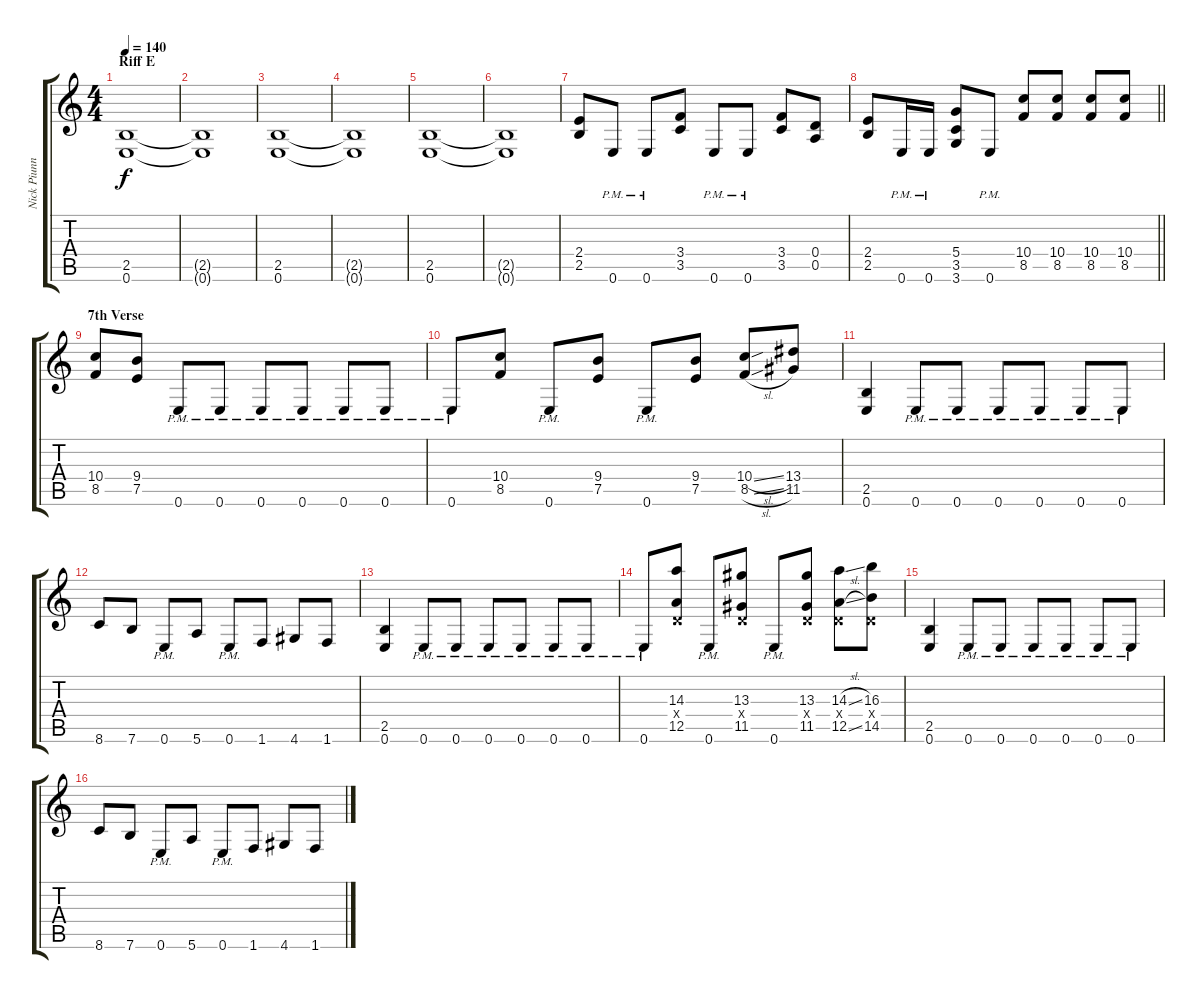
\track ("Nick Piunno" "Nick Piunn") {instrument overdrivenguitar}
\staff {score tabs}
\tuning (E4 B3 G3 D3 A2 E2) {hide}
\ts (4 4)
\section ("" "Riff E")
\tempo 140
\clef g2
\ks c
(2.5 0.6).1{dy f} |
(2.5{t} 0.6{t}).1 |
(2.5 0.6).1 |
(2.5{t} 0.6{t}).1 |
(2.5 0.6).1 |
(2.5{t} 0.6{t}).1 |
(2.4 2.5).8 0.6{pm}.8 0.6{pm}.8 (3.4 3.5).8 0.6{pm}.8 0.6{pm}.8 (3.4 3.5).8 (0.4 0.5).8 |
\barLineRight lightlight
(2.4 2.5).8 0.6{pm}.16 0.6{pm}.16 (5.4 3.5 3.6).8 0.6{pm}.8 (10.4 8.5).8 (10.4 8.5).8 (10.4 8.5).8 (10.4 8.5).8 |
\section ("" "7th Verse")
(10.4 8.5).8 (9.4 7.5).8 0.6{pm}.8 0.6{pm}.8 0.6{pm}.8 0.6{pm}.8 0.6{pm}.8 0.6{pm}.8 |
0.6{pm}.8 (10.4 8.5).8 0.6{pm}.8 (9.4 7.5).8 0.6{pm}.8 (9.4 7.5).8 (10.4{sl} 8.5{sl}).8 (13.4 11.5).8 |
(2.5 0.6).4 0.6{pm}.8 0.6{pm}.8 0.6{pm}.8 0.6{pm}.8 0.6{pm}.8 0.6{pm}.8 |
8.6.8 7.6.8 0.6{pm}.8 5.6.8 0.6{pm}.8 1.6.8 4.6.8 1.6.8 |
(2.5 0.6).4 0.6{pm}.8 0.6{pm}.8 0.6{pm}.8 0.6{pm}.8 0.6{pm}.8 0.6{pm}.8 |
0.6{pm}.8 (14.3 0.4{x} 12.5).8 0.6{pm}.8 (13.3 0.4{x} 11.5).8 0.6{pm}.8 (13.3 0.4{x} 11.5).8 (14.3{sl} 0.4{x} 12.5{sl}).8 (16.3 0.4{x} 14.5).8 |
(2.5 0.6).4 0.6{pm}.8 0.6{pm}.8 0.6{pm}.8 0.6{pm}.8 0.6{pm}.8 0.6{pm}.8 |
8.6.8 7.6.8 0.6{pm}.8 5.6.8 0.6{pm}.8 1.6.8 4.6.8 1.6.8
